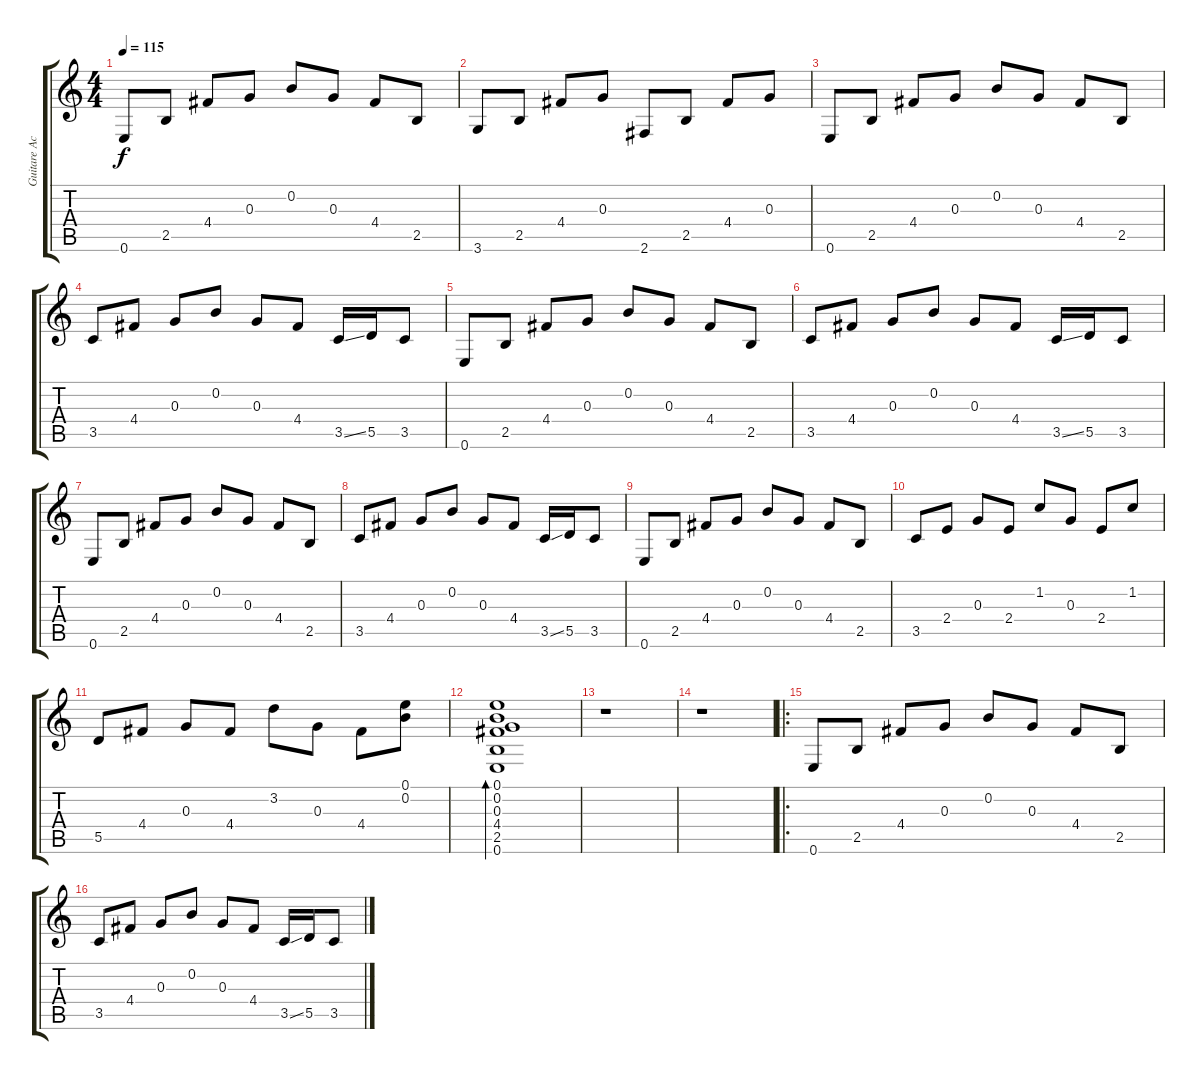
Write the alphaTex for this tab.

\track ("Guitare Acoustique" "Guitare Ac") {instrument acousticguitarsteel}
\staff {score tabs}
\tuning (E4 B3 G3 D3 A2 E2) {hide}
\ts (4 4)
\tempo 115
\clef g2
\ks c
0.6.8{dy f} 2.5.8 4.4.8 0.3.8 0.2.8 0.3.8 4.4.8 2.5.8 |
3.6.8 2.5.8 4.4.8 0.3.8 2.6.8 2.5.8 4.4.8 0.3.8 |
0.6.8 2.5.8 4.4.8 0.3.8 0.2.8 0.3.8 4.4.8 2.5.8 |
3.5.8 4.4.8 0.3.8 0.2.8 0.3.8 4.4.8 3.5{ss}.16 5.5.16 3.5.8 |
0.6.8 2.5.8 4.4.8 0.3.8 0.2.8 0.3.8 4.4.8 2.5.8 |
3.5.8 4.4.8 0.3.8 0.2.8 0.3.8 4.4.8 3.5{ss}.16 5.5.16 3.5.8 |
0.6.8 2.5.8 4.4.8 0.3.8 0.2.8 0.3.8 4.4.8 2.5.8 |
3.5.8 4.4.8 0.3.8 0.2.8 0.3.8 4.4.8 3.5{ss}.16 5.5.16 3.5.8 |
0.6.8 2.5.8 4.4.8 0.3.8 0.2.8 0.3.8 4.4.8 2.5.8 |
3.5.8 2.4.8 0.3.8 2.4.8 1.2.8 0.3.8 2.4.8 1.2.8 |
5.5.8 4.4.8 0.3.8 4.4.8 3.2.8 0.3.8 4.4.8 (0.1 0.2).8 |
(0.1 0.2 0.3 4.4 2.5 0.6).1{bd 60} |
r.1 |
r.1 |
\ro
0.6.8 2.5.8 4.4.8 0.3.8 0.2.8 0.3.8 4.4.8 2.5.8 |
3.5.8 4.4.8 0.3.8 0.2.8 0.3.8 4.4.8 3.5{ss}.16 5.5.16 3.5.8
